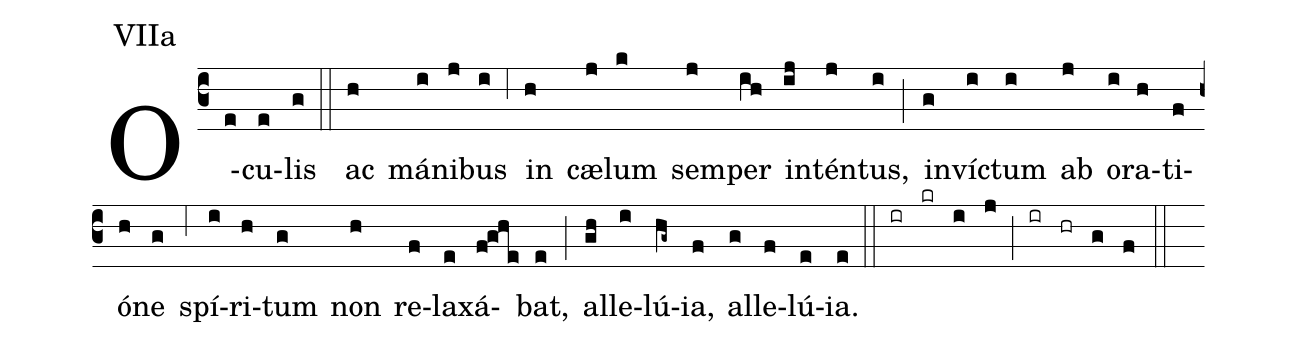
annotation: VIIa;
%%
(c3) O(e)cu(e)lis(g) (::) ac(h) má(i)ni(j)bus(i) (;6) in(h) cæ(j)lum(k) sem(j)per(ih) in(ij)tén(j)tus,(i) (;) in(g)ví(i)ctum(i) ab(j) o(i)ra(h)ti(f)ó(h)ne(g) (;6) spí(i)ri(h)tum(g) non(h) re(f)la(e)xá(f!ghe)bat,(e) (;) al(gh)le(i)lú(hg~)ia,(f) al(g)le(f)lú(e)ia.(e) (::) (ir)(kr)(i)(j)(;)(ir)(hr)(g)(f)(::)
